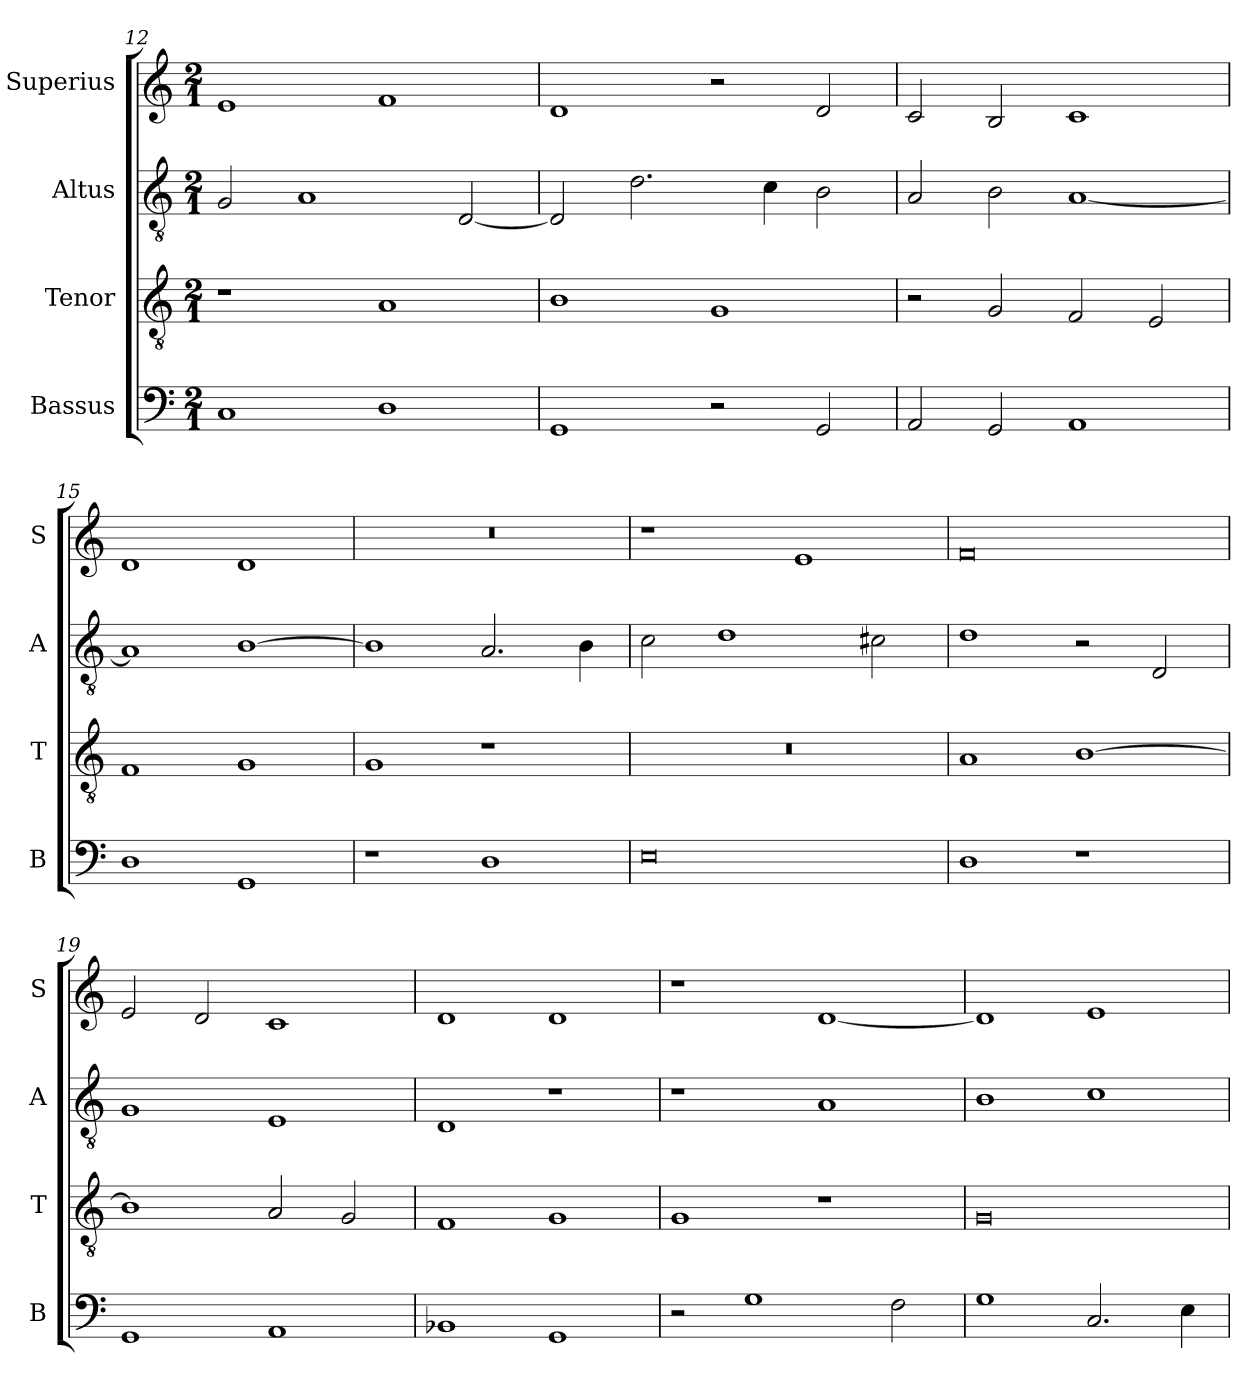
**kern	**kern	**kern	**kern
*part4	*part3	*part2	*part1
*staff4	*staff3	*staff2	*staff1
*I"Bassus	*I"Tenor	*I"Altus	*I"Superius
*I'B	*I'T	*I'A	*I'S
*clefF4	*clefGv2	*clefGv2	*clefG2
*k[]	*k[]	*k[]	*k[]
*C:	*C:	*C:	*C:
*M2/1	*M2/1	*M2/1	*M2/1
=12	=12	=12	=12
1C	1r	2G	1e
.	.	1A	.
1D	1A	.	1f
.	.	[2D	.
=13	=13	=13	=13
1GG	1B	2D]	1d
.	.	2.d	.
2r	1G	.	2r
.	.	4c	.
2GG	.	2B	2d
=14	=14	=14	=14
2AA	2r	2A	2c
2GG	2G	2B	2B
1AA	2F	[1A	1c
.	2E	.	.
=15	=15	=15	=15
1D	1F	1A]	1d
1GG	1G	[1B	1d
=16	=16	=16	=16
1r	1G	1B]	0r
1D	1r	2.A	.
.	.	4B	.
=17	=17	=17	=17
0E	0r	2c	1r
.	.	1d	.
.	.	.	1e
.	.	2c#X	.
=18	=18	=18	=18
1D	1A	1d	0f
1r	[1B	2r	.
.	.	2D	.
=19	=19	=19	=19
1GG	1B]	1G	2e
.	.	.	2d
1AA	2A	1E	1c
.	2G	.	.
=20	=20	=20	=20
1BB-X	1F	1D	1d
1GG	1G	1r	1d
=21	=21	=21	=21
2r	1G	1r	1r
1G	.	.	.
.	1r	1A	[1d
2F	.	.	.
=22	=22	=22	=22
1G	0G	1B	1d]
2.C	.	1c	1e
4E	.	.	.
=	=	=	=
*-	*-	*-	*-
